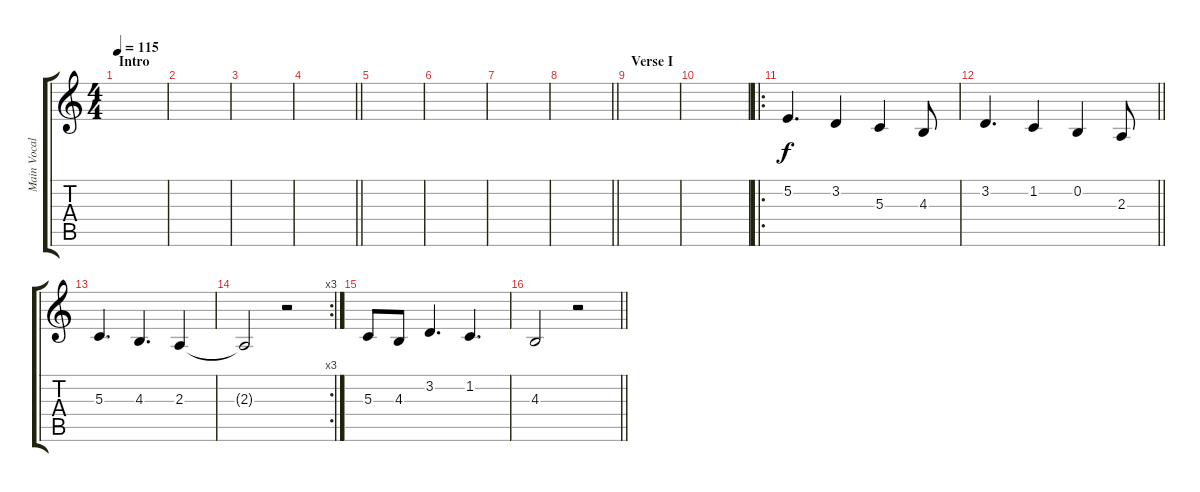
\track ("Main Vocal(Vincent)/Clean Guitar II " "Main Vocal") {instrument altosax}
\staff {score tabs}
\tuning (E4 B3 G3 D3 A2 E2) {hide}
\ts (4 4)
\section ("" "Intro")
\tempo 115
\clef g2
\ks c
|
|
|
\barLineRight lightlight
|
\section ("" "")
|
|
|
\barLineRight lightlight
|
\section ("" "Verse I")
|
|
\ro
5.2.4{d} 3.2.4 5.3.4 4.3.8 |
\barLineRight lightlight
3.2.4{d} 1.2.4 0.2.4 2.3.8 |
\section ("" "")
5.3.4{d} 4.3.4{d} 2.3.4 |
\rc 3
2.3{t}.2 r.2 |
5.3.8 4.3.8 3.2.4{d} 1.2.4{d} |
\barLineRight lightlight
4.3.2 r.2
